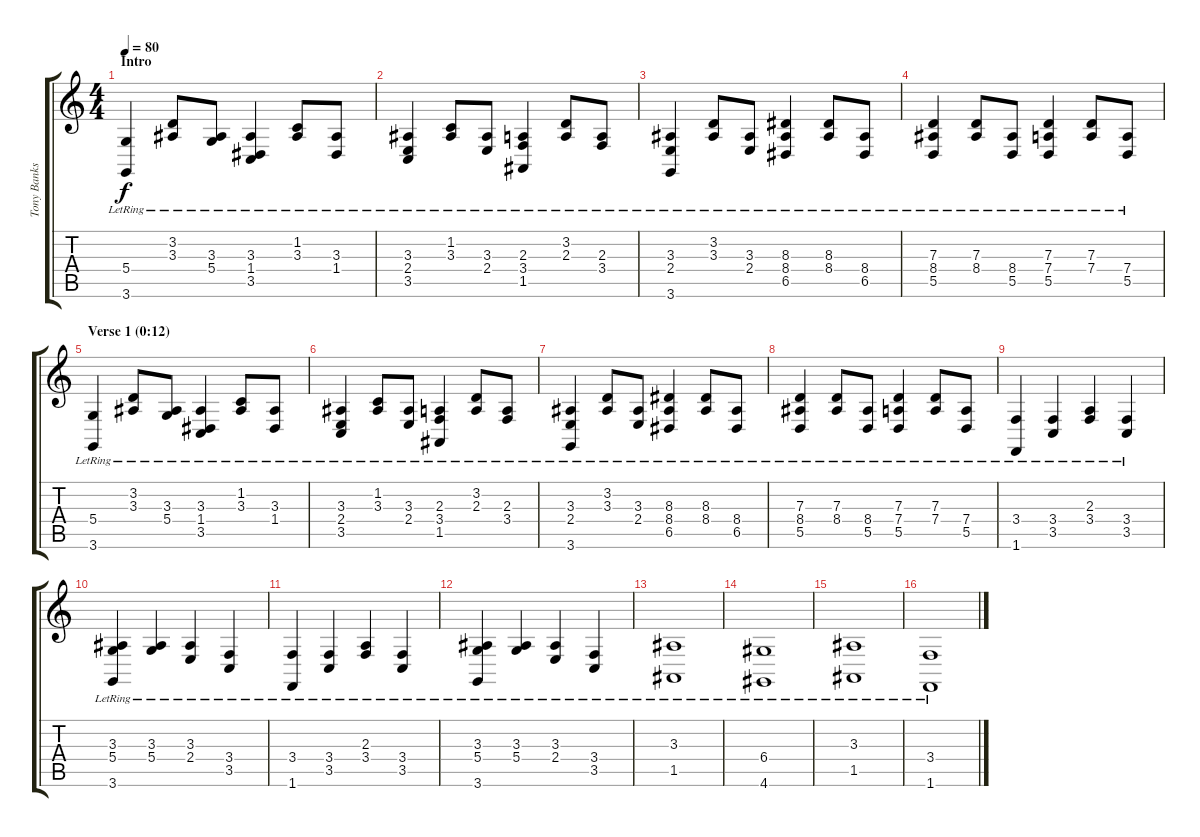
\track ("Tony Banks (piano left hand)" "Tony Banks") {instrument brightacousticpiano}
\staff {score tabs}
\tuning (E4 B3 G3 D3 A2 E2) {hide}
\ts (4 4)
\section ("" "Intro")
\tempo 80
\clef g2
\ks c
(5.4{lr} 3.6{lr}).4{dy f instrument brightacousticpiano} (3.2{lr} 3.3{lr}).8 (3.3{lr} 5.4{lr}).8 (3.3{lr} 1.4{lr} 3.5{lr}).4 (1.2{lr} 3.3{lr}).8 (3.3{lr} 1.4{lr}).8 |
(3.3{lr} 2.4{lr} 3.5{lr}).4 (1.2{lr} 3.3{lr}).8 (3.3{lr} 2.4{lr}).8 (2.3{lr} 3.4{lr} 1.5{lr}).4 (3.2{lr} 2.3{lr}).8 (2.3{lr} 3.4{lr}).8 |
(3.3{lr} 2.4{lr} 3.6{lr}).4 (3.2{lr} 3.3{lr}).8 (3.3{lr} 2.4{lr}).8 (8.3{lr} 8.4{lr} 6.5{lr}).4 (8.3{lr} 8.4{lr}).8 (8.4{lr} 6.5{lr}).8 |
(7.3{lr} 8.4{lr} 5.5{lr}).4 (7.3{lr} 8.4{lr}).8 (8.4{lr} 5.5{lr}).8 (7.3{lr} 7.4{lr} 5.5{lr}).4 (7.3{lr} 7.4{lr}).8 (7.4{lr} 5.5{lr}).8 |
\section ("" "Verse 1 (0:12)")
(5.4{lr} 3.6{lr}).4 (3.2{lr} 3.3{lr}).8 (3.3{lr} 5.4{lr}).8 (3.3{lr} 1.4{lr} 3.5{lr}).4 (1.2{lr} 3.3{lr}).8 (3.3{lr} 1.4{lr}).8 |
(3.3{lr} 2.4{lr} 3.5{lr}).4 (1.2{lr} 3.3{lr}).8 (3.3{lr} 2.4{lr}).8 (2.3{lr} 3.4{lr} 1.5{lr}).4 (3.2{lr} 2.3{lr}).8 (2.3{lr} 3.4{lr}).8 |
(3.3{lr} 2.4{lr} 3.6{lr}).4 (3.2{lr} 3.3{lr}).8 (3.3{lr} 2.4{lr}).8 (8.3{lr} 8.4{lr} 6.5{lr}).4 (8.3{lr} 8.4{lr}).8 (8.4{lr} 6.5{lr}).8 |
(7.3{lr} 8.4{lr} 5.5{lr}).4 (7.3{lr} 8.4{lr}).8 (8.4{lr} 5.5{lr}).8 (7.3{lr} 7.4{lr} 5.5{lr}).4 (7.3{lr} 7.4{lr}).8 (7.4{lr} 5.5{lr}).8 |
(3.4{lr} 1.6{lr}).4 (3.4{lr} 3.5{lr}).4 (2.3{lr} 3.4{lr}).4 (3.4{lr} 3.5{lr}).4 |
(3.3{lr} 5.4{lr} 3.6{lr}).4 (3.3{lr} 5.4{lr}).4 (3.3{lr} 2.4{lr}).4 (3.4{lr} 3.5{lr}).4 |
(3.4{lr} 1.6{lr}).4 (3.4{lr} 3.5{lr}).4 (2.3{lr} 3.4{lr}).4 (3.4{lr} 3.5{lr}).4 |
(3.3{lr} 5.4{lr} 3.6{lr}).4 (3.3{lr} 5.4{lr}).4 (3.3{lr} 2.4{lr}).4 (3.4{lr} 3.5{lr}).4 |
(3.3{lr} 1.5{lr}).1 |
(6.4{lr} 4.6{lr}).1 |
(3.3{lr} 1.5{lr}).1 |
(3.4{lr} 1.6{lr}).1
